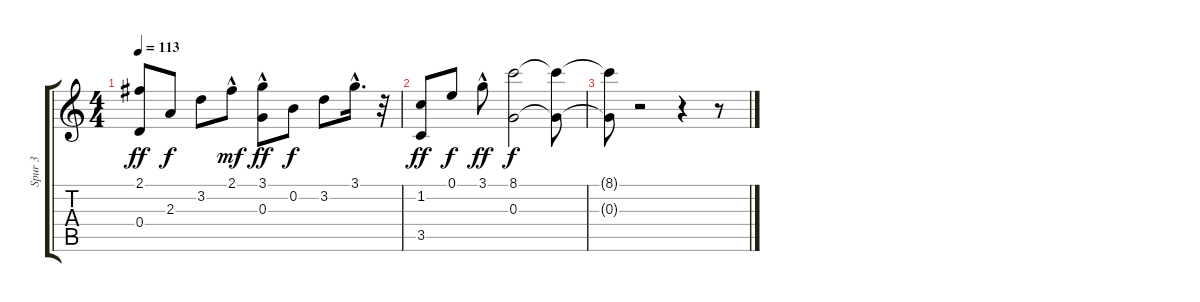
\track ("Spur 3" "Spur 3") {instrument acousticguitarnylon}
\staff {score tabs}
\tuning (E4 B3 G3 D3 A2 E2) {hide}
\ts (4 4)
\tempo 113
\clef g2
\ks c
(2.1 0.4).8{dy ff} 2.3.8{dy f} 3.2.8 2.1{hac}.8{dy mf} (3.1{hac} 0.3).8{dy ff} 0.2.8{dy f} 3.2.8 3.1{hac}.16{d} r.32 |
(1.2 3.5).8{dy ff} 0.1.8{dy f} 3.1{hac}.8{dy ff} (8.1 0.3).2{dy f} (8.1{t} 0.3{t}).8 |
(8.1{t} 0.3{t}).8 r.2 r.4 r.8
